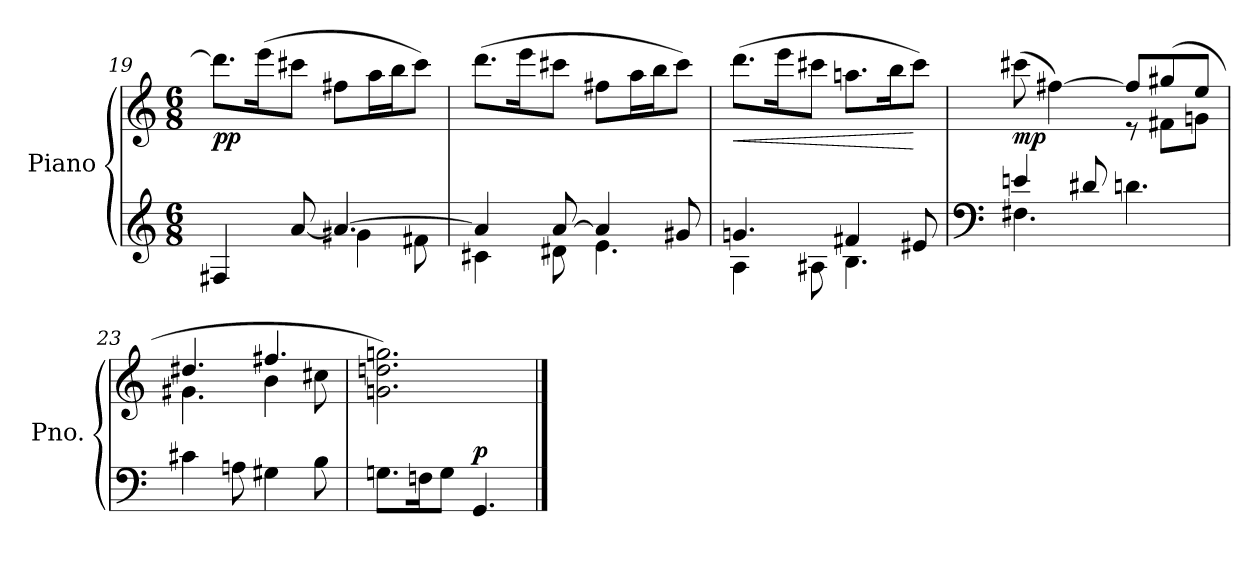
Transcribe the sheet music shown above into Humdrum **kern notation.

**kern	**kern	**dynam
*part1	*part1	*part1
*staff2	*staff1	*staff1/2
*I"Piano	*	*
*I'Pno.	*	*
*clefG2	*clefG2	*
*k[]	*k[]	*
*M6/8	*M6/8	*
=19	=19	=19
*^	*	*
!	!	!	!LO:DY:b
4F#X/	4.ryy	8.ddd#\L]	pp
.	.	(>16eee\K	.
[8a/	.	8ccc#X\J	.
4.a/_	4g#X\	8ff#X\L	.
.	.	16aa\L	.
.	.	16bb\J	.
.	8f#X\	8ccc#\J)	.
!!LO:LB:g=z
=20	=20	=20	=20
4a/]	4c#X\	(>8.ddd\L	.
.	.	16eee\K	.
[8a/	8d#X\	8ccc#X\J	.
4a/]	4.e\	8ff#X\L	.
.	.	16aa\L	.
.	.	16bb\J	.
8g#X/	.	8ccc#\J)	.
=21	=21	=21	=21
!	!	!	!LO:HP:b
4.gn/	4A\	(>8.ddd\L	<
.	.	16eee\K	.
.	8A#X\	8ccc#X\J	.
4f#X/	4.B\	8.aan\L	.
.	.	16bb\K	.
8e#X/	.	8ccc#\J)	[
=22	=22	=22	=22
*clefF4	*	*	*
*	*	*^	*
!	!	!	!	!LO:DY:b
4en/	4.F#X\	(>8ccc#X\	4.ryy	mp
.	.	[4ff#X\)	.	.
8d#X/	.	.	.	.
4.dn\	4.ryy	8ff#/L]	8r	.
.	.	(>8gg#X/	8f#X\L	.
.	.	8ee/J	8gn\J	.
*v	*v	*	*	*
=23	=23	=23	=23
4c#X\	4.dd#X/	4.g#X\	.
8An\	.	.	.
4G#X\	4.ff#X/	4b\	.
8B\	.	8cc#X\	.
*	*v	*v	*
=24	=24	=24
8.Gn\L	2.gn\ 2.ddn\ 2.ggn\)	.
16Fn\K	.	.
8G\J	.	.
!	!	!LO:DY:a=2
4.GG/	.	p
==	==	==
*-	*-	*-
